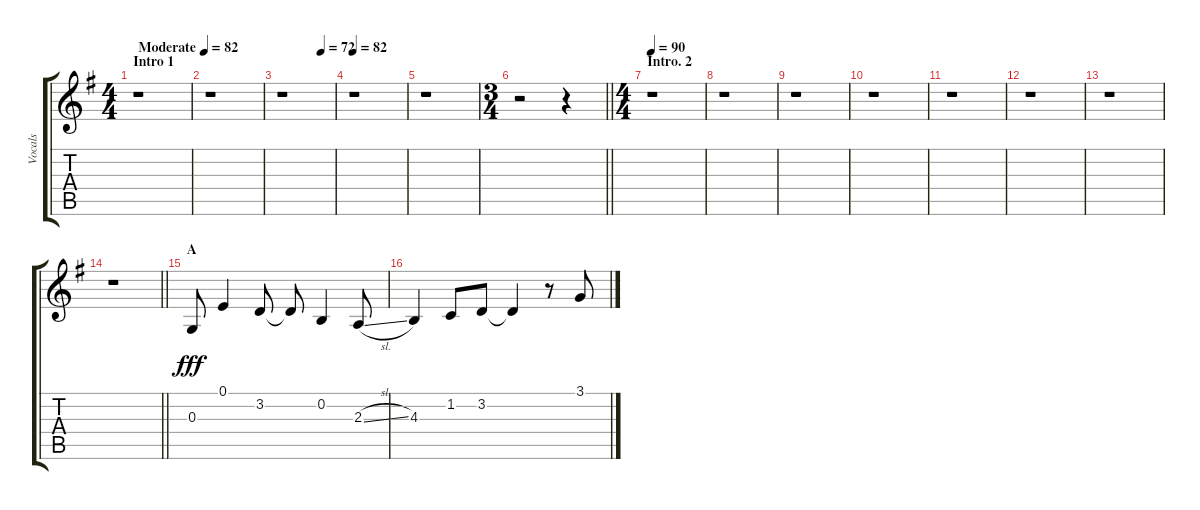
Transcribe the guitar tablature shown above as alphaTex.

\track ("Vocals" "Vocals") {instrument voiceoohs}
\staff {score tabs}
\tuning (E4 B3 G3 D3 A2 E2) {hide}
\ts (4 4)
\section ("" "Intro 1")
\tempo (82 "Moderate")
\clef g2
\ks g
r.1{dy fff instrument voiceoohs} |
r.1 |
\tempo (72 0.75)
r.1 |
\tempo 82
r.1 |
r.1 |
\ts (3 4)
\barLineRight lightlight
r.2 r.4 |
\ts (4 4)
\section ("" "Intro. 2")
\tempo 90
r.1 |
r.1 |
r.1 |
r.1 |
r.1 |
r.1 |
r.1 |
\barLineRight lightlight
r.1 |
\section ("" "A")
0.3.8 0.1.4 3.2.8 3.2{t}.8 0.2.4 2.3{sl}.8 |
4.3.4 1.2.8 3.2.8 3.2{t}.4 r.8 3.1.8
